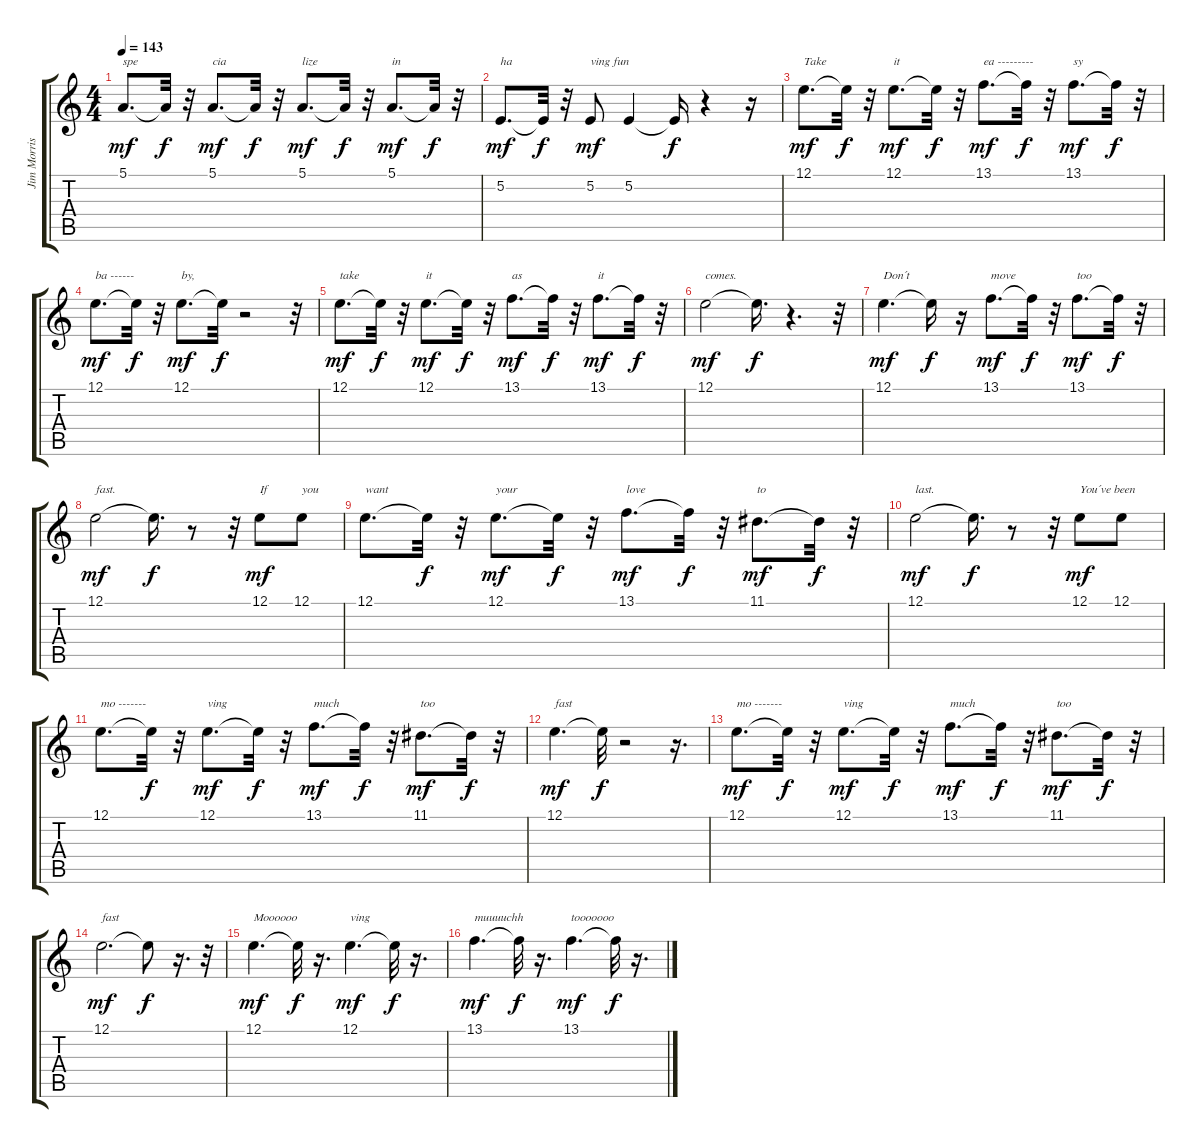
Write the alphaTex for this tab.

\track ("Jim Morrison" "Jim Morris") {instrument flute}
\staff {score tabs}
\tuning (E4 B3 G3 D3 A2 E2) {hide}
\ts (4 4)
\tempo 143
\clef g2
\ks c
5.1.8{d txt "spe" dy mf} 5.1{t}.32{dy f} r.32 5.1.8{d txt "cia" dy mf} 5.1{t}.32{dy f} r.32 5.1.8{d txt "lize" dy mf} 5.1{t}.32{dy f} r.32 5.1.8{d txt "in" dy mf} 5.1{t}.32{dy f} r.32 |
5.2.8{d txt "ha" dy mf} 5.2{t}.32{dy f} r.32 5.2.8{txt "ving fun" dy mf} 5.2.4 5.2{t}.16{dy f} r.4 r.16 |
12.1.8{d txt "Take" dy mf} 12.1{t}.32{dy f} r.32 12.1.8{d txt "it" dy mf} 12.1{t}.32{dy f} r.32 13.1.8{d txt "ea ---------" dy mf} 13.1{t}.32{dy f} r.32 13.1.8{d txt "sy" dy mf} 13.1{t}.32{dy f} r.32 |
12.1.8{d txt "ba ------" dy mf} 12.1{t}.32{dy f} r.32 12.1.8{d txt "by," dy mf} 12.1{t}.32{dy f} r.2 r.32 |
12.1.8{d txt "take" dy mf} 12.1{t}.32{dy f} r.32 12.1.8{d txt "it" dy mf} 12.1{t}.32{dy f} r.32 13.1.8{d txt "as" dy mf} 13.1{t}.32{dy f} r.32 13.1.8{d txt "it" dy mf} 13.1{t}.32{dy f} r.32 |
12.1.2{txt "comes." dy mf} 12.1{t}.16{d dy f} r.4{d} r.32 |
12.1.4{d txt "Don´t" dy mf} 12.1{t}.16{dy f} r.16 13.1.8{d txt "move" dy mf} 13.1{t}.32{dy f} r.32 13.1.8{d txt "too" dy mf} 13.1{t}.32{dy f} r.32 |
12.1.2{txt "fast." dy mf} 12.1{t}.16{d dy f} r.8 r.32 12.1.8{txt "If" dy mf} 12.1.8{txt "you"} |
12.1.8{d txt "want"} 12.1{t}.32{dy f} r.32 12.1.8{d txt "your" dy mf} 12.1{t}.32{dy f} r.32 13.1.8{d txt "love" dy mf} 13.1{t}.32{dy f} r.32 11.1.8{d txt "to" dy mf} 11.1{t}.32{dy f} r.32 |
12.1.2{txt "last." dy mf} 12.1{t}.16{d dy f} r.8 r.32 12.1.8{txt "You´ve been" dy mf} 12.1.8 |
12.1.8{d txt "mo -------"} 12.1{t}.32{dy f} r.32 12.1.8{d txt "ving" dy mf} 12.1{t}.32{dy f} r.32 13.1.8{d txt "much" dy mf} 13.1{t}.32{dy f} r.32 11.1.8{d txt "too" dy mf} 11.1{t}.32{dy f} r.32 |
12.1.4{d txt "fast" dy mf} 12.1{t}.32{dy f} r.2 r.16{d} |
12.1.8{d txt "mo -------" dy mf} 12.1{t}.32{dy f} r.32 12.1.8{d txt "ving" dy mf} 12.1{t}.32{dy f} r.32 13.1.8{d txt "much" dy mf} 13.1{t}.32{dy f} r.32 11.1.8{d txt "too" dy mf} 11.1{t}.32{dy f} r.32 |
12.1.2{d txt "fast" dy mf} 12.1{t}.8{dy f} r.16{d} r.32 |
12.1.4{d txt "Moooooo" dy mf} 12.1{t}.32{dy f} r.16{d} 12.1.4{d txt "ving" dy mf} 12.1{t}.32{dy f} r.16{d} |
13.1.4{d txt "muuuuchh" dy mf} 13.1{t}.32{dy f} r.16{d} 13.1.4{d txt "tooooooo" dy mf} 13.1{t}.32{dy f} r.16{d}
